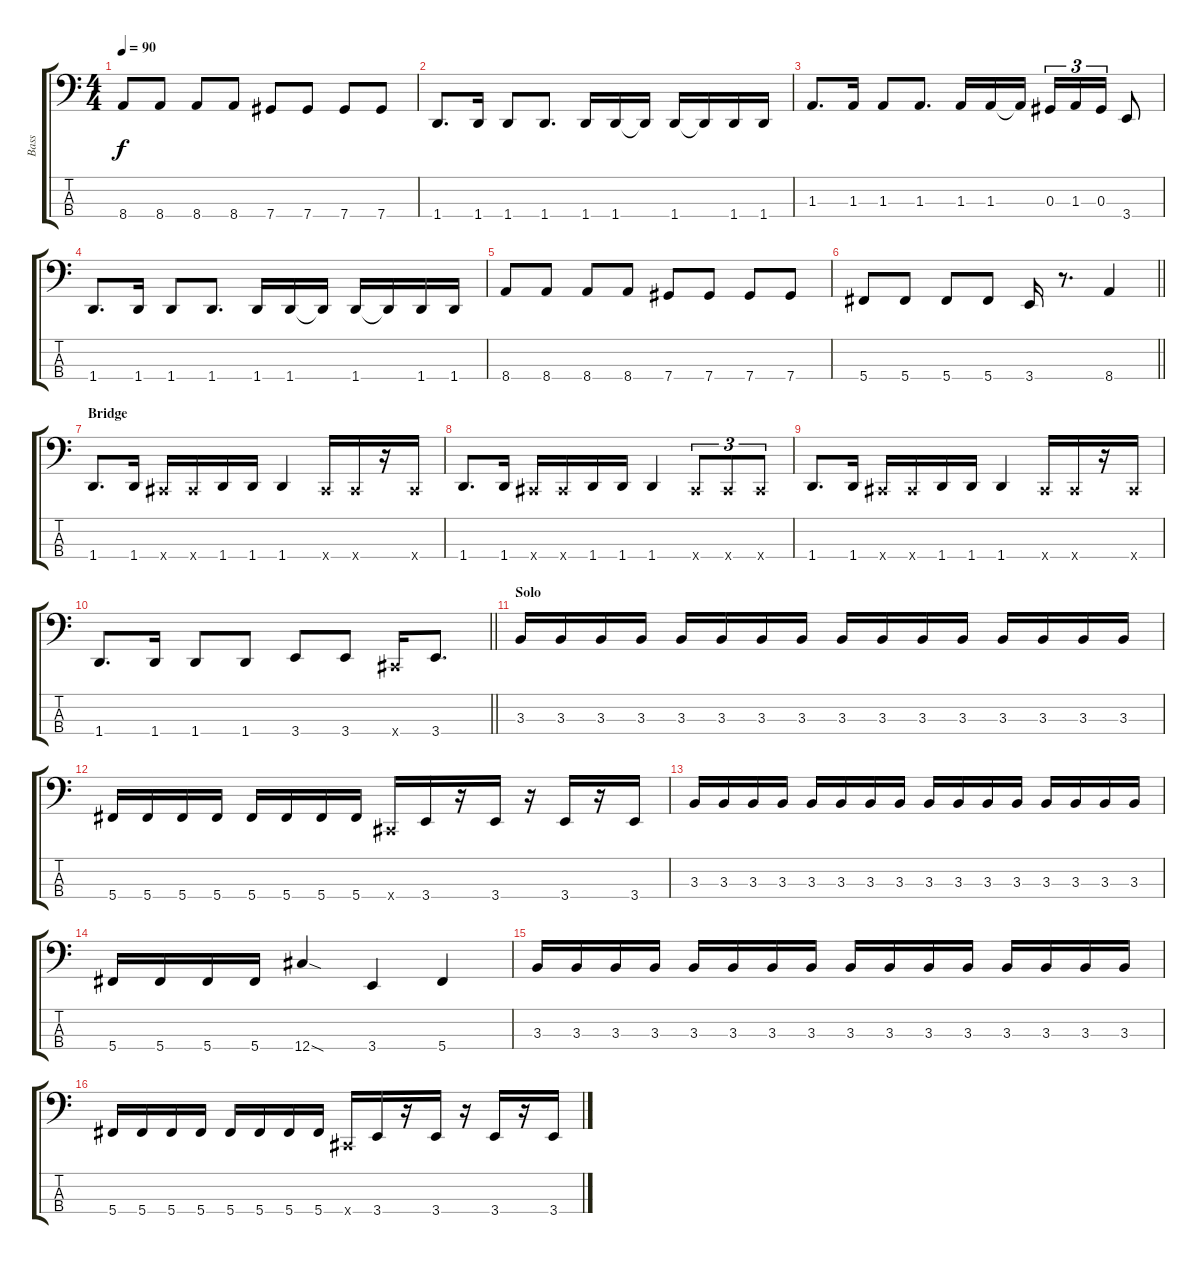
\track ("Bass" "Bass") {instrument electricbasspick}
\staff {score tabs}
\tuning (Gb2 Db2 Ab1 Db1) {hide}
\ts (4 4)
\tempo 90
\clef f4
\ks c
8.4.8{dy f} 8.4.8 8.4.8 8.4.8 7.4.8 7.4.8 7.4.8 7.4.8 |
1.4.8{d} 1.4.16 1.4.8 1.4.8{d} 1.4.16 1.4.16 1.4{t}.16 1.4.16 1.4{t}.16 1.4.16 1.4.16 |
1.3.8{d} 1.3.16 1.3.8 1.3.8{d} 1.3.16 1.3.16 1.3{t}.16 0.3.16{tu (3 2)} 1.3.16{tu (3 2)} 0.3.16{tu (3 2)} 3.4.8 |
1.4.8{d} 1.4.16 1.4.8 1.4.8{d} 1.4.16 1.4.16 1.4{t}.16 1.4.16 1.4{t}.16 1.4.16 1.4.16 |
8.4.8 8.4.8 8.4.8 8.4.8 7.4.8 7.4.8 7.4.8 7.4.8 |
\barLineRight lightlight
5.4.8 5.4.8 5.4.8 5.4.8 3.4.16 r.8{d} 8.4.4 |
\section ("" "Bridge")
1.4.8{d} 1.4.16 0.4{x}.16 0.4{x}.16 1.4.16 1.4.16 1.4.4 0.4{x}.16 0.4{x}.16 r.16 0.4{x}.16 |
1.4.8{d} 1.4.16 0.4{x}.16 0.4{x}.16 1.4.16 1.4.16 1.4.4 0.4{x}.8{tu (3 2)} 0.4{x}.8{tu (3 2)} 0.4{x}.8{tu (3 2)} |
1.4.8{d} 1.4.16 0.4{x}.16 0.4{x}.16 1.4.16 1.4.16 1.4.4 0.4{x}.16 0.4{x}.16 r.16 0.4{x}.16 |
\barLineRight lightlight
1.4.8{d} 1.4.16 1.4.8 1.4.8 3.4.8 3.4.8 0.4{x}.16 3.4.8{d} |
\section ("" "Solo")
3.3.16 3.3.16 3.3.16 3.3.16 3.3.16 3.3.16 3.3.16 3.3.16 3.3.16 3.3.16 3.3.16 3.3.16 3.3.16 3.3.16 3.3.16 3.3.16 |
5.4.16 5.4.16 5.4.16 5.4.16 5.4.16 5.4.16 5.4.16 5.4.16 0.4{x}.16 3.4.16 r.16 3.4.16 r.16 3.4.16 r.16 3.4.16 |
3.3.16 3.3.16 3.3.16 3.3.16 3.3.16 3.3.16 3.3.16 3.3.16 3.3.16 3.3.16 3.3.16 3.3.16 3.3.16 3.3.16 3.3.16 3.3.16 |
5.4.16 5.4.16 5.4.16 5.4.16 12.4{sod}.4 3.4.4 5.4.4 |
3.3.16 3.3.16 3.3.16 3.3.16 3.3.16 3.3.16 3.3.16 3.3.16 3.3.16 3.3.16 3.3.16 3.3.16 3.3.16 3.3.16 3.3.16 3.3.16 |
5.4.16 5.4.16 5.4.16 5.4.16 5.4.16 5.4.16 5.4.16 5.4.16 0.4{x}.16 3.4.16 r.16 3.4.16 r.16 3.4.16 r.16 3.4.16
